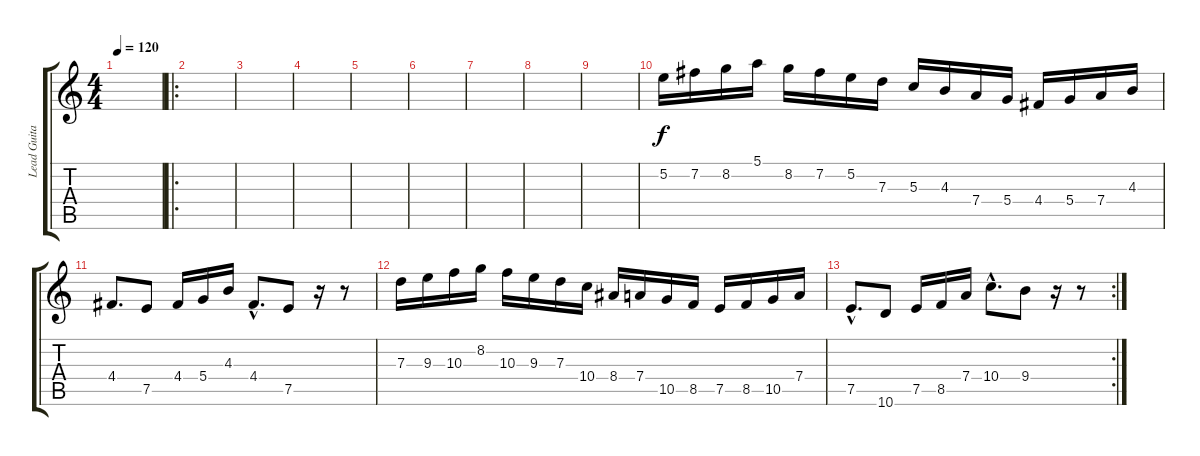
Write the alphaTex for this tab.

\track ("Lead Guitar" "Lead Guita") {instrument acousticguitarsteel}
\staff {score tabs}
\tuning (E4 B3 G3 D3 A2 E2) {hide}
\ts (4 4)
\tempo 120
\clef g2
\ks c
|
\ro
|
|
|
|
|
|
|
|
5.2.16 7.2.16 8.2.16 5.1.16 8.2.16 7.2.16 5.2.16 7.3.16 5.3.16 4.3.16 7.4.16 5.4.16 4.4.16 5.4.16 7.4.16 4.3.16 |
4.4.8{d} 7.5.8 4.4.16 5.4.16 4.3.16 4.4{hac}.8{d} 7.5.8 r.16 r.8 |
7.3.16 9.3.16 10.3.16 8.2.16 10.3.16 9.3.16 7.3.16 10.4.16 8.4.16 7.4.16 10.5.16 8.5.16 7.5.16 8.5.16 10.5.16 7.4.16 |
\rc 2
7.5{hac}.8{d} 10.6.8 7.5.16 8.5.16 7.4.16 10.4{hac}.8{d} 9.4.8 r.16 r.8
